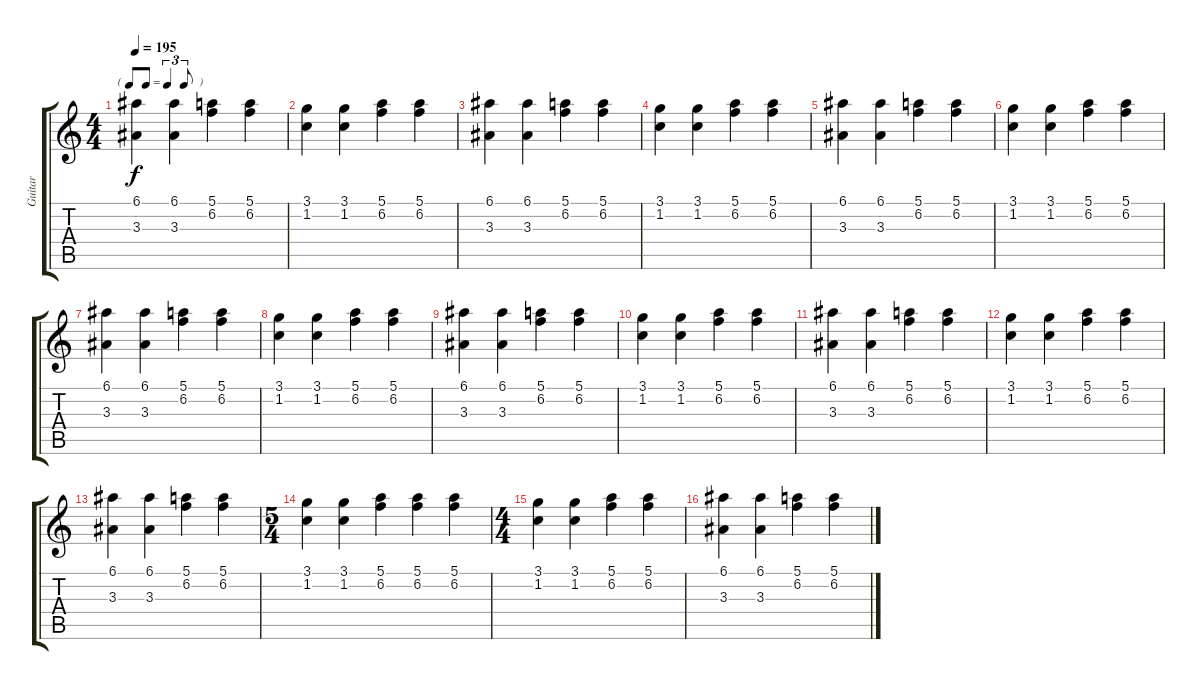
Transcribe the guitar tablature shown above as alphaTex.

\track ("Guitar" "Guitar") {instrument electricguitarmuted}
\staff {score tabs}
\tuning (E4 B3 G3 D3 A2 E2) {hide}
\ts (4 4)
\tf triplet8th
\tempo 195
\clef g2
\ks c
(6.1 3.3).4{dy f} (6.1 3.3).4 (5.1 6.2).4 (5.1 6.2).4 |
(3.1 1.2).4 (3.1 1.2).4 (5.1 6.2).4 (5.1 6.2).4 |
(6.1 3.3).4 (6.1 3.3).4 (5.1 6.2).4 (5.1 6.2).4 |
(3.1 1.2).4 (3.1 1.2).4 (5.1 6.2).4 (5.1 6.2).4 |
(6.1 3.3).4 (6.1 3.3).4 (5.1 6.2).4 (5.1 6.2).4 |
(3.1 1.2).4 (3.1 1.2).4 (5.1 6.2).4 (5.1 6.2).4 |
(6.1 3.3).4 (6.1 3.3).4 (5.1 6.2).4 (5.1 6.2).4 |
(3.1 1.2).4 (3.1 1.2).4 (5.1 6.2).4 (5.1 6.2).4 |
(6.1 3.3).4 (6.1 3.3).4 (5.1 6.2).4 (5.1 6.2).4 |
(3.1 1.2).4 (3.1 1.2).4 (5.1 6.2).4 (5.1 6.2).4 |
(6.1 3.3).4 (6.1 3.3).4 (5.1 6.2).4 (5.1 6.2).4 |
(3.1 1.2).4 (3.1 1.2).4 (5.1 6.2).4 (5.1 6.2).4 |
(6.1 3.3).4 (6.1 3.3).4 (5.1 6.2).4 (5.1 6.2).4 |
\ts (5 4)
(3.1 1.2).4 (3.1 1.2).4 (5.1 6.2).4 (5.1 6.2).4 (5.1 6.2).4 |
\ts (4 4)
(3.1 1.2).4 (3.1 1.2).4 (5.1 6.2).4 (5.1 6.2).4 |
(6.1 3.3).4 (6.1 3.3).4 (5.1 6.2).4 (5.1 6.2).4
